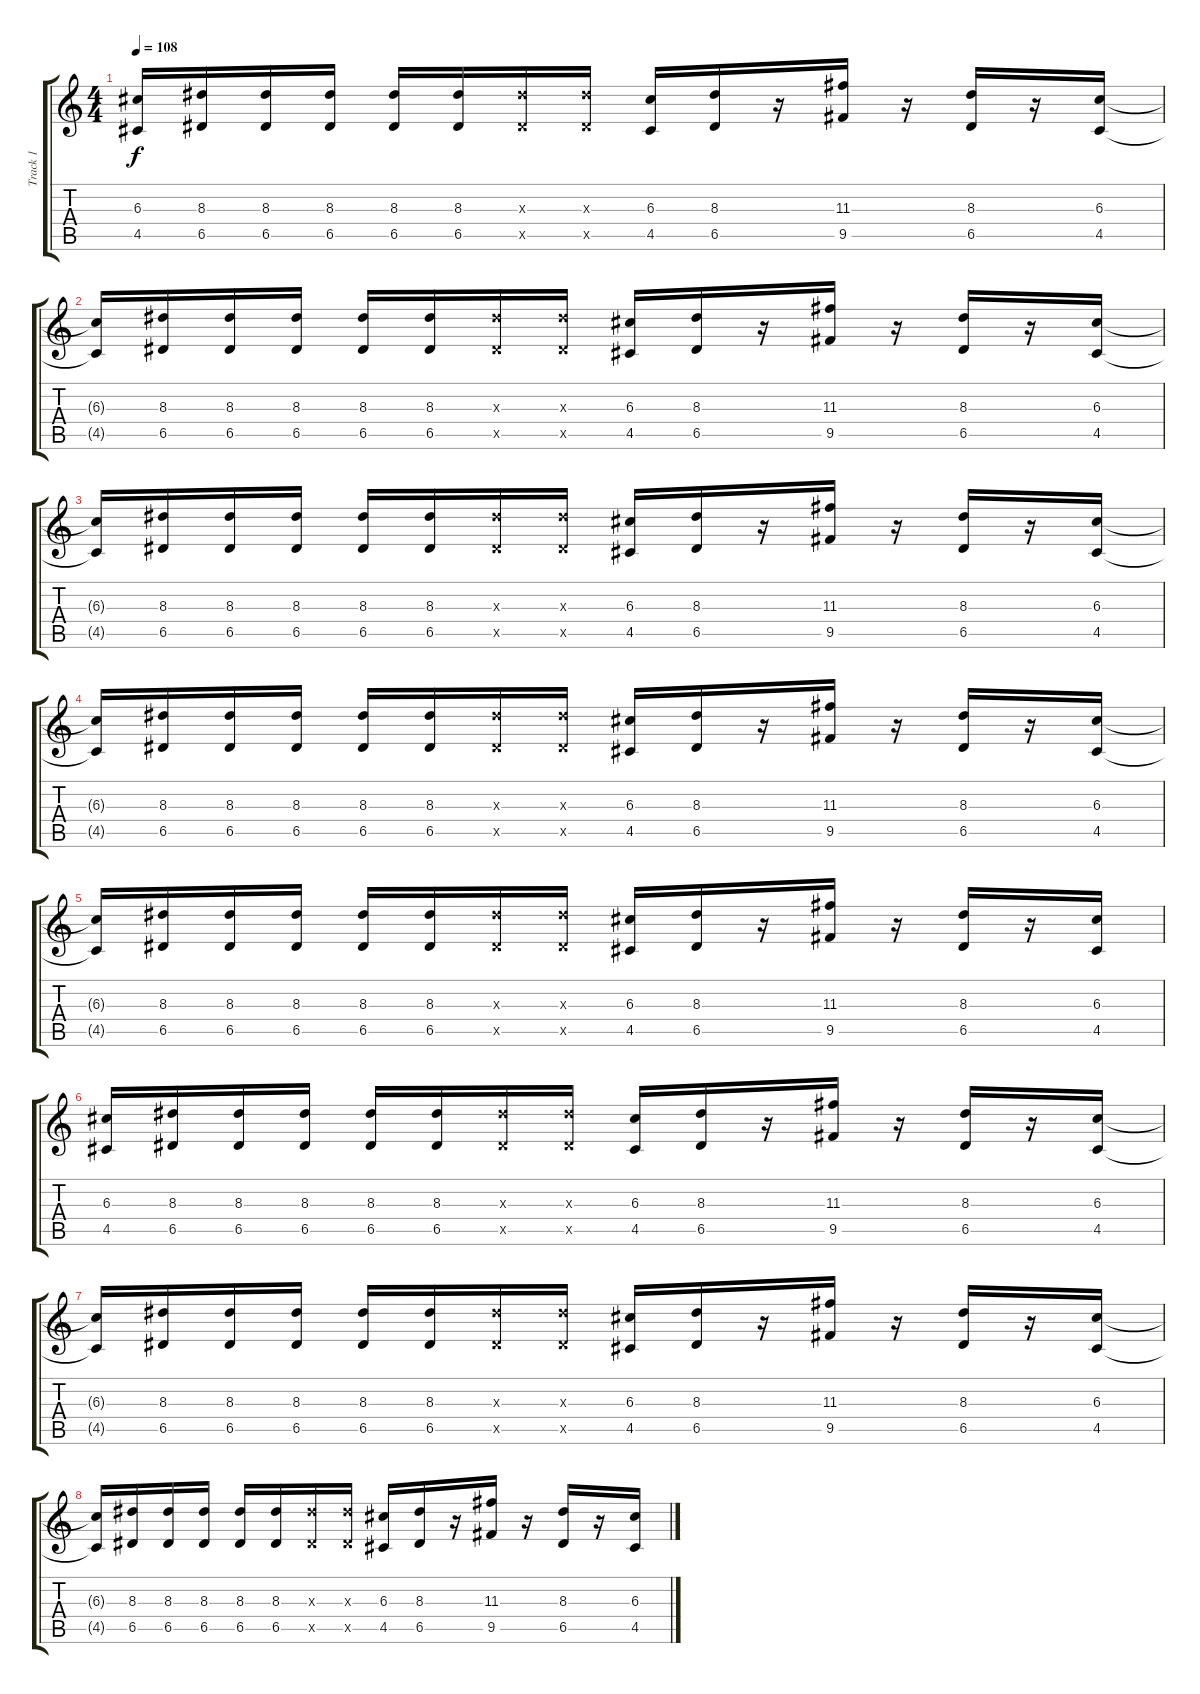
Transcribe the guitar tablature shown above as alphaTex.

\track ("Track 1" "Track 1") {instrument electricguitarjazz}
\staff {score tabs}
\tuning (E4 B3 G3 D3 A2 D2) {hide}
\ts (4 4)
\tempo 108
\clef g2
\ks c
(6.3{t} 4.5{t}).16{dy f} (8.3 6.5).16 (8.3 6.5).16 (8.3 6.5).16 (8.3 6.5).16 (8.3 6.5).16 (8.3{x} 6.5{x}).16 (8.3{x} 6.5{x}).16 (6.3 4.5).16 (8.3 6.5).16 r.16 (11.3 9.5).16 r.16 (8.3 6.5).16 r.16 (6.3 4.5).16 |
(6.3{t} 4.5{t}).16 (8.3 6.5).16 (8.3 6.5).16 (8.3 6.5).16 (8.3 6.5).16 (8.3 6.5).16 (8.3{x} 6.5{x}).16 (8.3{x} 6.5{x}).16 (6.3 4.5).16 (8.3 6.5).16 r.16 (11.3 9.5).16 r.16 (8.3 6.5).16 r.16 (6.3 4.5).16 |
(6.3{t} 4.5{t}).16 (8.3 6.5).16 (8.3 6.5).16 (8.3 6.5).16 (8.3 6.5).16 (8.3 6.5).16 (8.3{x} 6.5{x}).16 (8.3{x} 6.5{x}).16 (6.3 4.5).16 (8.3 6.5).16 r.16 (11.3 9.5).16 r.16 (8.3 6.5).16 r.16 (6.3 4.5).16 |
(6.3{t} 4.5{t}).16 (8.3 6.5).16 (8.3 6.5).16 (8.3 6.5).16 (8.3 6.5).16 (8.3 6.5).16 (8.3{x} 6.5{x}).16 (8.3{x} 6.5{x}).16 (6.3 4.5).16 (8.3 6.5).16 r.16 (11.3 9.5).16 r.16 (8.3 6.5).16 r.16 (6.3 4.5).16 |
(6.3{t} 4.5{t}).16 (8.3 6.5).16 (8.3 6.5).16 (8.3 6.5).16 (8.3 6.5).16 (8.3 6.5).16 (8.3{x} 6.5{x}).16 (8.3{x} 6.5{x}).16 (6.3 4.5).16 (8.3 6.5).16 r.16 (11.3 9.5).16 r.16 (8.3 6.5).16 r.16 (6.3 4.5).16 |
(6.3 4.5).16 (8.3 6.5).16 (8.3 6.5).16 (8.3 6.5).16 (8.3 6.5).16 (8.3 6.5).16 (8.3{x} 6.5{x}).16 (8.3{x} 6.5{x}).16 (6.3 4.5).16 (8.3 6.5).16 r.16 (11.3 9.5).16 r.16 (8.3 6.5).16 r.16 (6.3 4.5).16 |
(6.3{t} 4.5{t}).16 (8.3 6.5).16 (8.3 6.5).16 (8.3 6.5).16 (8.3 6.5).16 (8.3 6.5).16 (8.3{x} 6.5{x}).16 (8.3{x} 6.5{x}).16 (6.3 4.5).16 (8.3 6.5).16 r.16 (11.3 9.5).16 r.16 (8.3 6.5).16 r.16 (6.3 4.5).16 |
(6.3{t} 4.5{t}).16 (8.3 6.5).16 (8.3 6.5).16 (8.3 6.5).16 (8.3 6.5).16 (8.3 6.5).16 (8.3{x} 6.5{x}).16 (8.3{x} 6.5{x}).16 (6.3 4.5).16 (8.3 6.5).16 r.16 (11.3 9.5).16 r.16 (8.3 6.5).16 r.16 (6.3 4.5).16
